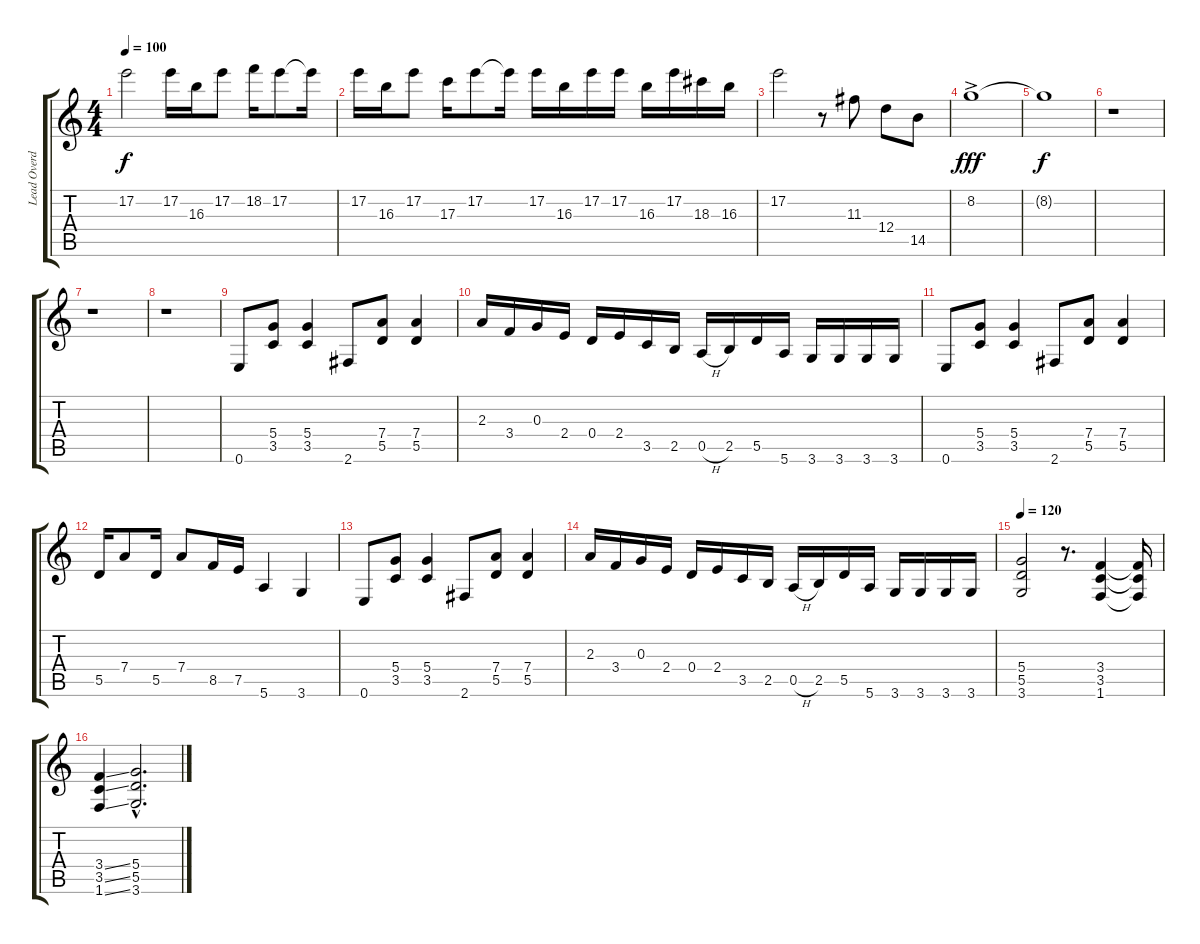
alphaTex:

\track ("Lead Overdriven" "Lead Overd") {instrument overdrivenguitar}
\staff {score tabs}
\tuning (E4 B3 G3 D3 A2 E2) {hide}
\ts (4 4)
\tempo 100
\clef g2
\ks c
17.2.2{dy f} 17.2.16 16.3.16 17.2.8 18.2.16 17.2.8 17.2{t}.16 |
17.2.16 16.3.16 17.2.8 17.3.16 17.2.8 17.2{t}.16 17.2.16 16.3.16 17.2.16 17.2.16 16.3.16 17.2.16 18.3.16 16.3.16 |
17.2.2 r.8 11.3.8 12.4.8 14.5.8 |
8.2{ac}.1{dy fff} |
8.2{t}.1{dy f} |
r.1 |
r.1 |
r.1 |
0.6.8 (5.4 3.5).8 (5.4 3.5).4 2.6.8 (7.4 5.5).8 (7.4 5.5).4 |
2.3.16 3.4.16 0.3.16 2.4.16 0.4.16 2.4.16 3.5.16 2.5.16 0.5{h}.16 2.5.16 5.5.16 5.6.16 3.6.16 3.6.16 3.6.16 3.6.16 |
0.6.8 (5.4 3.5).8 (5.4 3.5).4 2.6.8 (7.4 5.5).8 (7.4 5.5).4 |
5.5.16 7.4.8 5.5.16 7.4.8 8.5.16 7.5.16 5.6.4 3.6.4 |
0.6.8 (5.4 3.5).8 (5.4 3.5).4 2.6.8 (7.4 5.5).8 (7.4 5.5).4 |
2.3.16 3.4.16 0.3.16 2.4.16 0.4.16 2.4.16 3.5.16 2.5.16 0.5{h}.16 2.5.16 5.5.16 5.6.16 3.6.16 3.6.16 3.6.16 3.6.16 |
\tempo 120
(5.4 5.5 3.6).2 r.8{d} (3.4 3.5 1.6).4 (3.4{t} 3.5{t} 1.6{t}).16 |
(3.4{ss} 3.5{ss} 1.6{ss}).4 (5.4{hac} 5.5{hac} 3.6{hac}).2{d}
